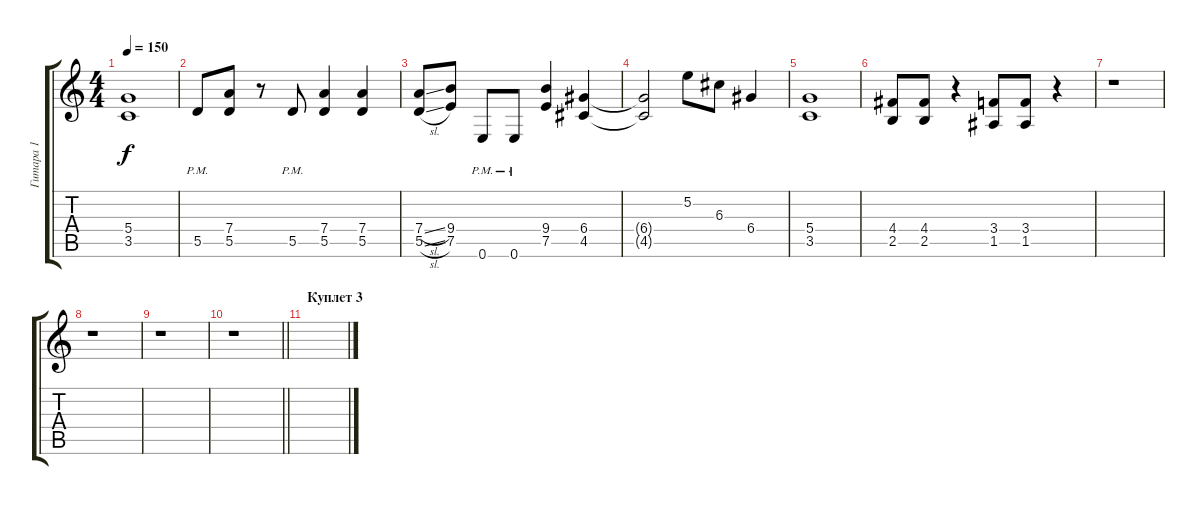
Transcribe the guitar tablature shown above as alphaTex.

\track ("Гитара 1" "Гитара 1") {instrument acousticguitarsteel}
\staff {score tabs}
\tuning (E4 B3 G3 D3 A2 E2) {hide}
\ts (4 4)
\tempo 150
\clef g2
\ks c
(5.4 3.5).1{dy f} |
5.5{pm}.8 (7.4 5.5).8 r.8 5.5{pm}.8 (7.4 5.5).4 (7.4 5.5).4 |
(7.4{sl} 5.5{sl}).8 (9.4 7.5).8 0.6{pm}.8 0.6{pm}.8 (9.4 7.5).4 (6.4 4.5).4 |
(6.4{t} 4.5{t}).2 5.2.8 6.3.8 6.4.4 |
(5.4 3.5).1 |
(4.4 2.5).8 (4.4 2.5).8 r.4 (3.4 1.5).8 (3.4 1.5).8 r.4 |
r.1 |
r.1 |
r.1 |
\barLineRight lightlight
r.1 |
\section ("" "Куплет 3")
